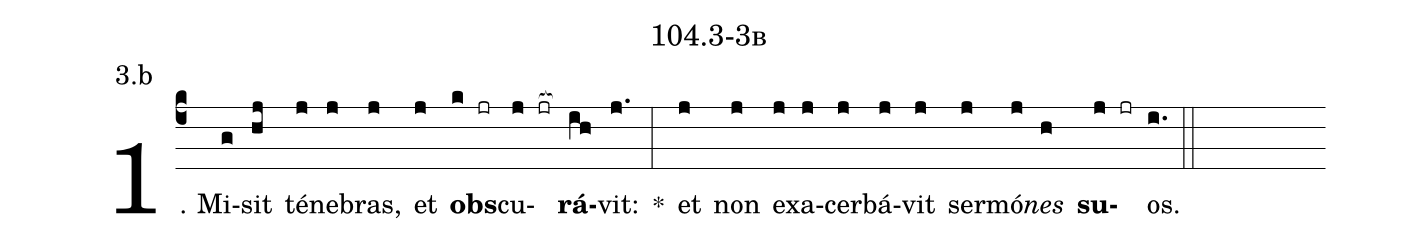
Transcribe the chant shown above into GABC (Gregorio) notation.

name: 104.3-3b;
annotation: 3.b;
%%
(c4)1. Mi(g)sit(hj) té(j)ne(j)bras,(j) et(j) <b>obs</b>(k jr)cu(j jr[ocb:1{])<b>rá</b>(ih[ocb:0}])vit:(j.) *(:) et(j) non(j) ex(j)a(j)cer(j)bá(j)vit(j) ser(j)mó(j)<i>nes</i>(h) <b>su</b>(j jr)os.(i.) (::)


%E(j) u(j) o(j) u(h) a(j) e.(i.) (::)
